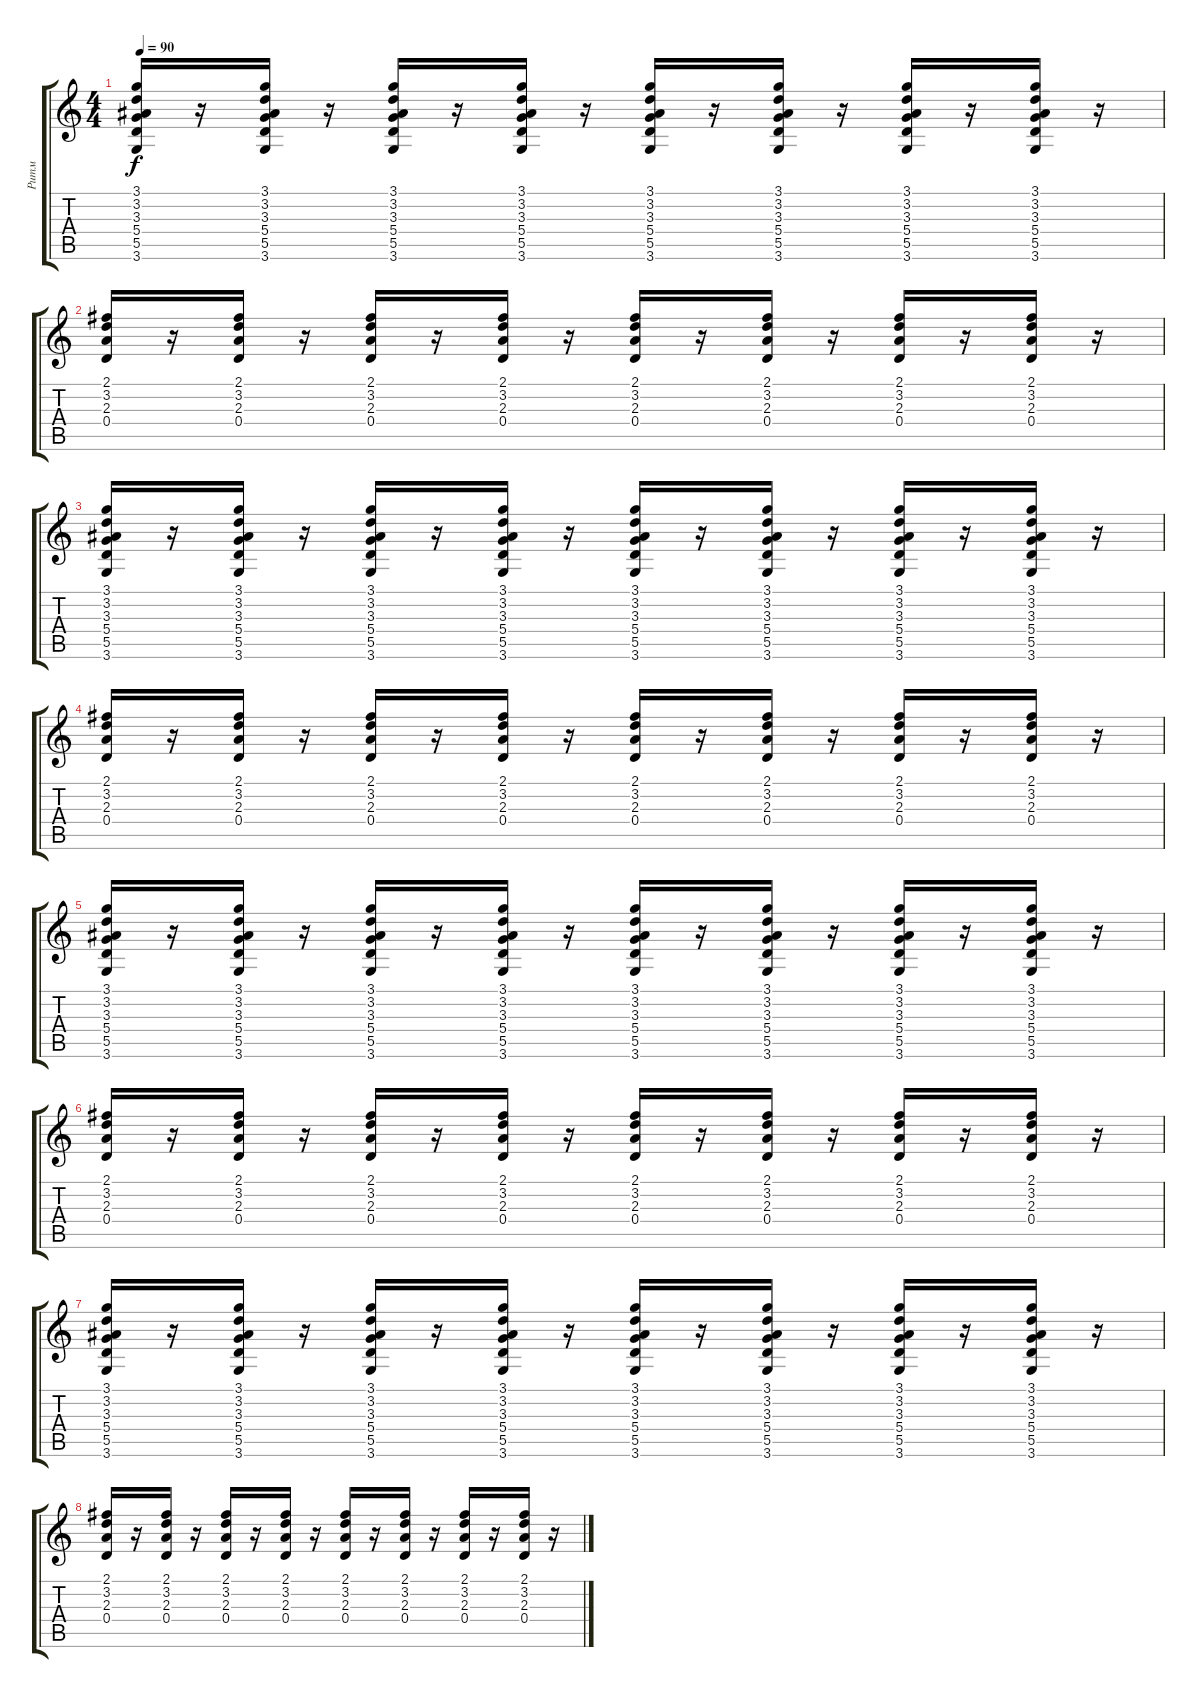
\track ("Ритм" "Ритм") {instrument acousticguitarsteel}
\staff {score tabs}
\tuning (E4 B3 G3 D3 A2 E2) {hide}
\ts (4 4)
\tempo 90
\clef g2
\ks c
(3.1 3.2 3.3 5.4 5.5 3.6).16{dy f} r.16 (3.1 3.2 3.3 5.4 5.5 3.6).16 r.16 (3.1 3.2 3.3 5.4 5.5 3.6).16 r.16 (3.1 3.2 3.3 5.4 5.5 3.6).16 r.16 (3.1 3.2 3.3 5.4 5.5 3.6).16 r.16 (3.1 3.2 3.3 5.4 5.5 3.6).16 r.16 (3.1 3.2 3.3 5.4 5.5 3.6).16 r.16 (3.1 3.2 3.3 5.4 5.5 3.6).16 r.16 |
(2.1 3.2 2.3 0.4).16 r.16 (2.1 3.2 2.3 0.4).16 r.16 (2.1 3.2 2.3 0.4).16 r.16 (2.1 3.2 2.3 0.4).16 r.16 (2.1 3.2 2.3 0.4).16 r.16 (2.1 3.2 2.3 0.4).16 r.16 (2.1 3.2 2.3 0.4).16 r.16 (2.1 3.2 2.3 0.4).16 r.16 |
(3.1 3.2 3.3 5.4 5.5 3.6).16 r.16 (3.1 3.2 3.3 5.4 5.5 3.6).16 r.16 (3.1 3.2 3.3 5.4 5.5 3.6).16 r.16 (3.1 3.2 3.3 5.4 5.5 3.6).16 r.16 (3.1 3.2 3.3 5.4 5.5 3.6).16 r.16 (3.1 3.2 3.3 5.4 5.5 3.6).16 r.16 (3.1 3.2 3.3 5.4 5.5 3.6).16 r.16 (3.1 3.2 3.3 5.4 5.5 3.6).16 r.16 |
(2.1 3.2 2.3 0.4).16 r.16 (2.1 3.2 2.3 0.4).16 r.16 (2.1 3.2 2.3 0.4).16 r.16 (2.1 3.2 2.3 0.4).16 r.16 (2.1 3.2 2.3 0.4).16 r.16 (2.1 3.2 2.3 0.4).16 r.16 (2.1 3.2 2.3 0.4).16 r.16 (2.1 3.2 2.3 0.4).16 r.16 |
(3.1 3.2 3.3 5.4 5.5 3.6).16 r.16 (3.1 3.2 3.3 5.4 5.5 3.6).16 r.16 (3.1 3.2 3.3 5.4 5.5 3.6).16 r.16 (3.1 3.2 3.3 5.4 5.5 3.6).16 r.16 (3.1 3.2 3.3 5.4 5.5 3.6).16 r.16 (3.1 3.2 3.3 5.4 5.5 3.6).16 r.16 (3.1 3.2 3.3 5.4 5.5 3.6).16 r.16 (3.1 3.2 3.3 5.4 5.5 3.6).16 r.16 |
(2.1 3.2 2.3 0.4).16 r.16 (2.1 3.2 2.3 0.4).16 r.16 (2.1 3.2 2.3 0.4).16 r.16 (2.1 3.2 2.3 0.4).16 r.16 (2.1 3.2 2.3 0.4).16 r.16 (2.1 3.2 2.3 0.4).16 r.16 (2.1 3.2 2.3 0.4).16 r.16 (2.1 3.2 2.3 0.4).16 r.16 |
(3.1 3.2 3.3 5.4 5.5 3.6).16 r.16 (3.1 3.2 3.3 5.4 5.5 3.6).16 r.16 (3.1 3.2 3.3 5.4 5.5 3.6).16 r.16 (3.1 3.2 3.3 5.4 5.5 3.6).16 r.16 (3.1 3.2 3.3 5.4 5.5 3.6).16 r.16 (3.1 3.2 3.3 5.4 5.5 3.6).16 r.16 (3.1 3.2 3.3 5.4 5.5 3.6).16 r.16 (3.1 3.2 3.3 5.4 5.5 3.6).16 r.16 |
(2.1 3.2 2.3 0.4).16 r.16 (2.1 3.2 2.3 0.4).16 r.16 (2.1 3.2 2.3 0.4).16 r.16 (2.1 3.2 2.3 0.4).16 r.16 (2.1 3.2 2.3 0.4).16 r.16 (2.1 3.2 2.3 0.4).16 r.16 (2.1 3.2 2.3 0.4).16 r.16 (2.1 3.2 2.3 0.4).16 r.16
